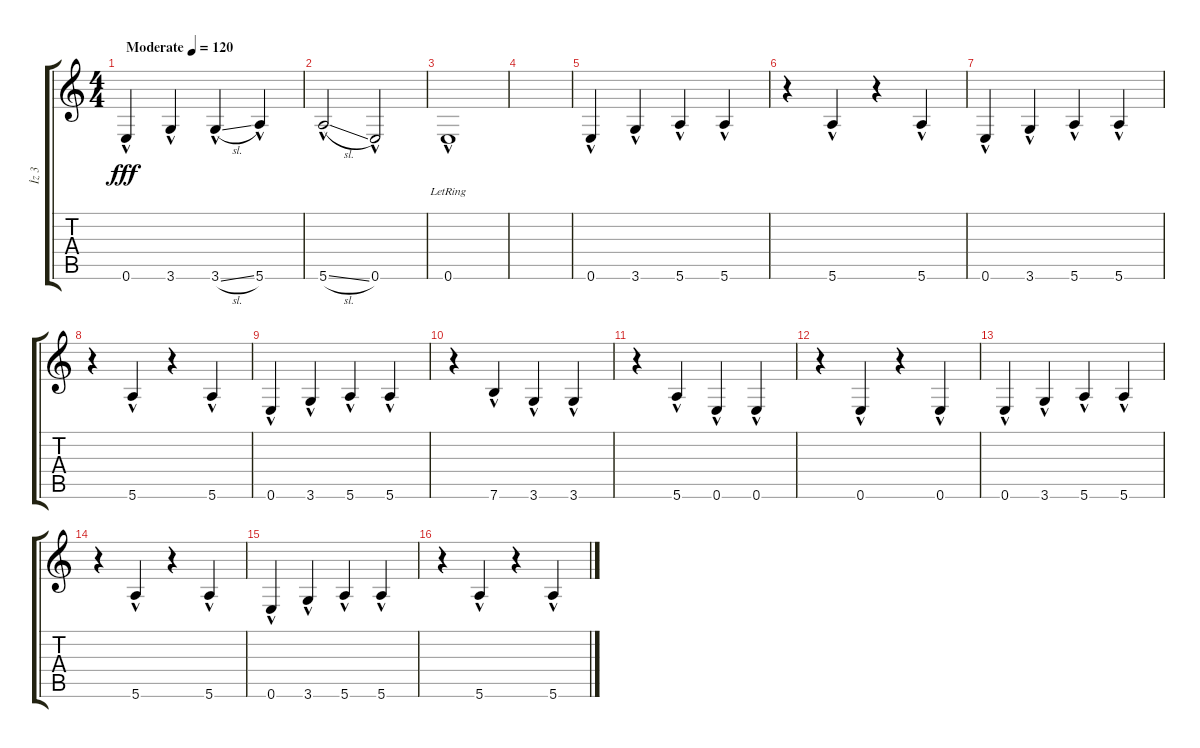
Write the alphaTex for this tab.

\track ("İz 3" "İz 3") {instrument electricbassfinger}
\staff {score tabs}
\tuning (E4 B3 G3 D3 A2 E2) {hide}
\ts (4 4)
\tempo (120 "Moderate")
\clef g2
\ks c
0.6{hac}.4{dy fff instrument electricbassfinger} 3.6{hac}.4 3.6{sl hac}.4 5.6{hac}.4 |
5.6{sl hac}.2 0.6{hac}.2 |
0.6{hac lr}.1 |
|
0.6{hac}.4 3.6{hac}.4 5.6{hac}.4 5.6{hac}.4 |
r.4 5.6{hac}.4 r.4 5.6{hac}.4 |
0.6{hac}.4 3.6{hac}.4 5.6{hac}.4 5.6{hac}.4 |
r.4 5.6{hac}.4 r.4 5.6{hac}.4 |
0.6{hac}.4 3.6{hac}.4 5.6{hac}.4 5.6{hac}.4 |
r.4 7.6{hac}.4 3.6{hac}.4 3.6{hac}.4 |
r.4 5.6{hac}.4 0.6{hac}.4 0.6{hac}.4 |
r.4 0.6{hac}.4 r.4 0.6{hac}.4 |
0.6{hac}.4 3.6{hac}.4 5.6{hac}.4 5.6{hac}.4 |
r.4 5.6{hac}.4 r.4 5.6{hac}.4 |
0.6{hac}.4 3.6{hac}.4 5.6{hac}.4 5.6{hac}.4 |
r.4 5.6{hac}.4 r.4 5.6{hac}.4
